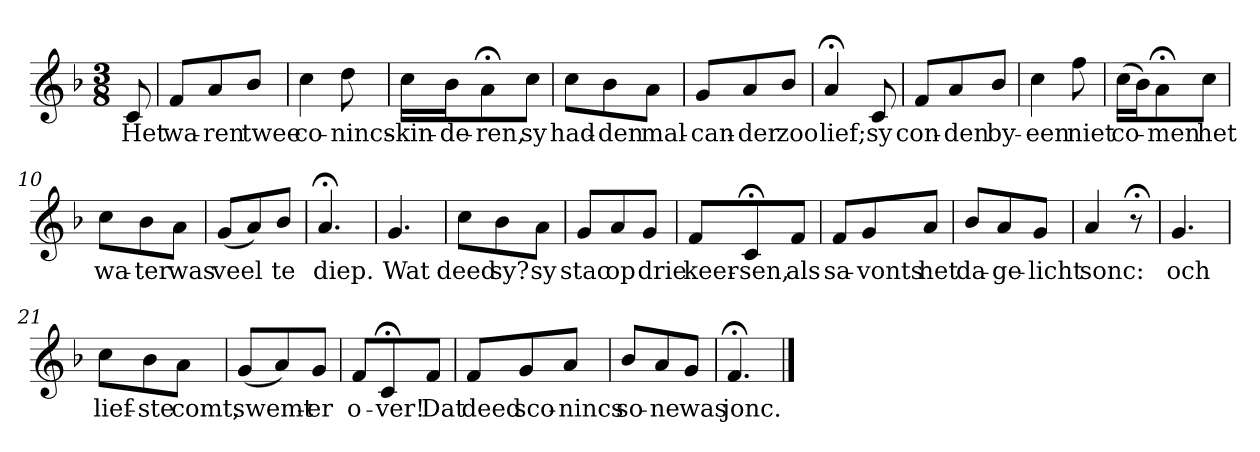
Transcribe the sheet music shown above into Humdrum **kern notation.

**kern	**text
*part1	*part1
*staff1	*staff1
*k[b-]	*
*F:	*
*M3/8	*
*MM120	*
=	=
8c	Het
=1	=1
8fL	wa-
8a	-ren
8b-J	twee
=2	=2
4cc	co-
8dd	-nincs-
=3	=3
16ccLL	-kin-
16b-J	-de-
8a;<	-ren,
8ccJ	sy
=4	=4
8ccL	had-
8b-	-den
8aJ	mal-
=5	=5
8gL	-can-
8a	-der
8b-J	zoo
=6	=6
4a;<	lief;
8c	sy
=7	=7
8fL	con-
8a	-den
8b-J	by-
=8	=8
4cc	-een
8ff	niet
=9	=9
(16ccLL	co-
16b-J)	.
8a;<	-men
8ccJ	het
=10	=10
8ccL	wa-
8b-	-ter
8aJ	was
=11	=11
(8gL	veel
8a)	.
8b-J	te
=12	=12
4.a;<	diep.
=13	=13
4.g	Wat
=14	=14
8ccL	deed
8b-	sy?
8aJ	sy
=15	=15
8gL	stac
8a	op
8gJ	drie
=16	=16
8fL	keer-
8c;<	-sen,
8fJ	als
=17	=17
8fL	sa-
8g	-vonts
8aJ	het
=18	=18
8b-L	da-
8a	-ge-
8gJ	-licht
=19	=19
4a	sonc:
8r;<	.
=20	=20
4.g	och
=21	=21
8ccL	lief-
8b-	-ste
8aJ	comt,
=22	=22
(8gL	swemt-
8a)	.
8gJ	-er
=23	=23
8fL	o-
8c;<	-ver!
8fJ	Dat
=24	=24
8fL	deed
8g	sco-
8aJ	-nincs
=25	=25
8b-L	so-
8a	-ne
8gJ	was
=26	=26
4.f;<	jonc.
==	==
*-	*-
